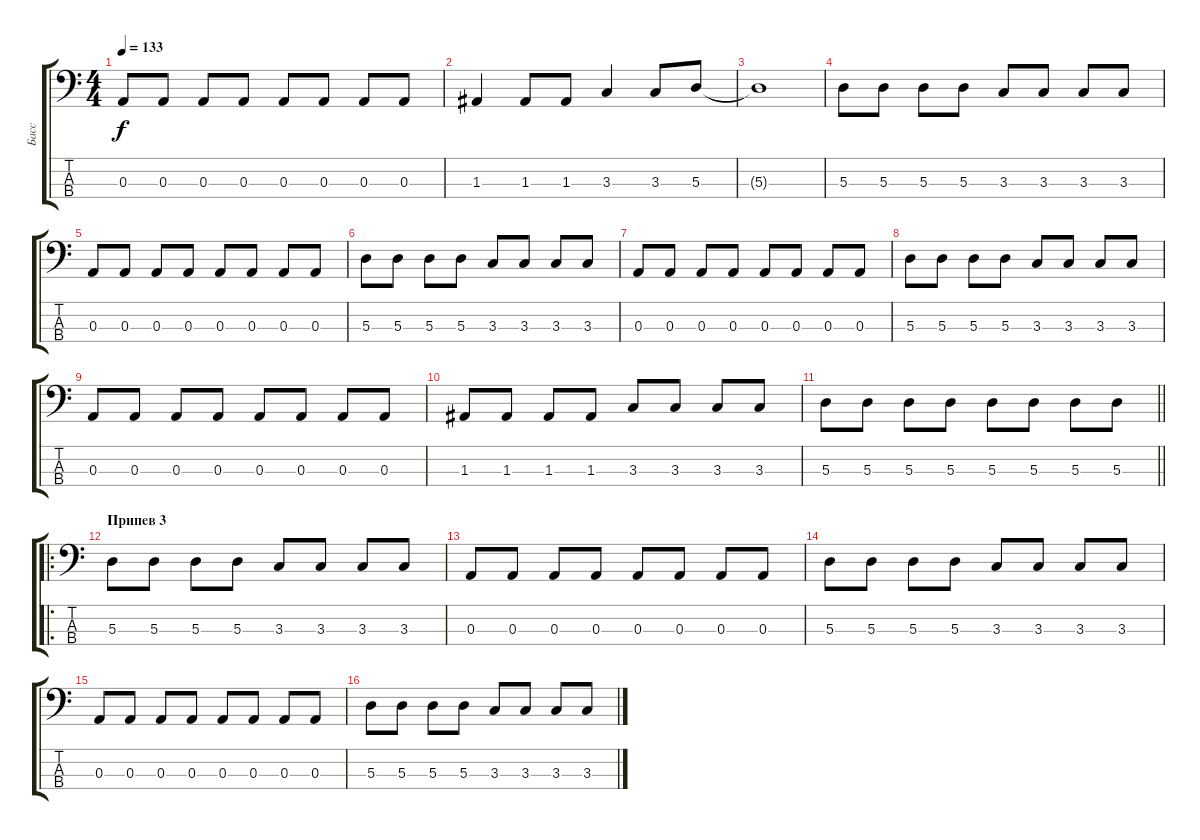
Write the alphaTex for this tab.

\track ("Басс" "Басс") {instrument electricbassfinger}
\staff {score tabs}
\tuning (G2 D2 A1 E1) {hide}
\ts (4 4)
\tempo 133
\clef f4
\ks c
0.3{t}.8{dy f} 0.3.8 0.3.8 0.3.8 0.3.8 0.3.8 0.3.8 0.3.8 |
1.3.4 1.3.8 1.3.8 3.3.4 3.3.8 5.3.8 |
5.3{t}.1 |
5.3.8 5.3.8 5.3.8 5.3.8 3.3.8 3.3.8 3.3.8 3.3.8 |
0.3.8 0.3.8 0.3.8 0.3.8 0.3.8 0.3.8 0.3.8 0.3.8 |
5.3.8 5.3.8 5.3.8 5.3.8 3.3.8 3.3.8 3.3.8 3.3.8 |
0.3.8 0.3.8 0.3.8 0.3.8 0.3.8 0.3.8 0.3.8 0.3.8 |
5.3.8 5.3.8 5.3.8 5.3.8 3.3.8 3.3.8 3.3.8 3.3.8 |
0.3.8 0.3.8 0.3.8 0.3.8 0.3.8 0.3.8 0.3.8 0.3.8 |
1.3.8 1.3.8 1.3.8 1.3.8 3.3.8 3.3.8 3.3.8 3.3.8 |
\barLineRight lightlight
5.3.8 5.3.8 5.3.8 5.3.8 5.3.8 5.3.8 5.3.8 5.3.8 |
\ro
\section ("" "Припев 3")
5.3.8 5.3.8 5.3.8 5.3.8 3.3.8 3.3.8 3.3.8 3.3.8 |
0.3.8 0.3.8 0.3.8 0.3.8 0.3.8 0.3.8 0.3.8 0.3.8 |
5.3.8 5.3.8 5.3.8 5.3.8 3.3.8 3.3.8 3.3.8 3.3.8 |
0.3.8 0.3.8 0.3.8 0.3.8 0.3.8 0.3.8 0.3.8 0.3.8 |
5.3.8 5.3.8 5.3.8 5.3.8 3.3.8 3.3.8 3.3.8 3.3.8
